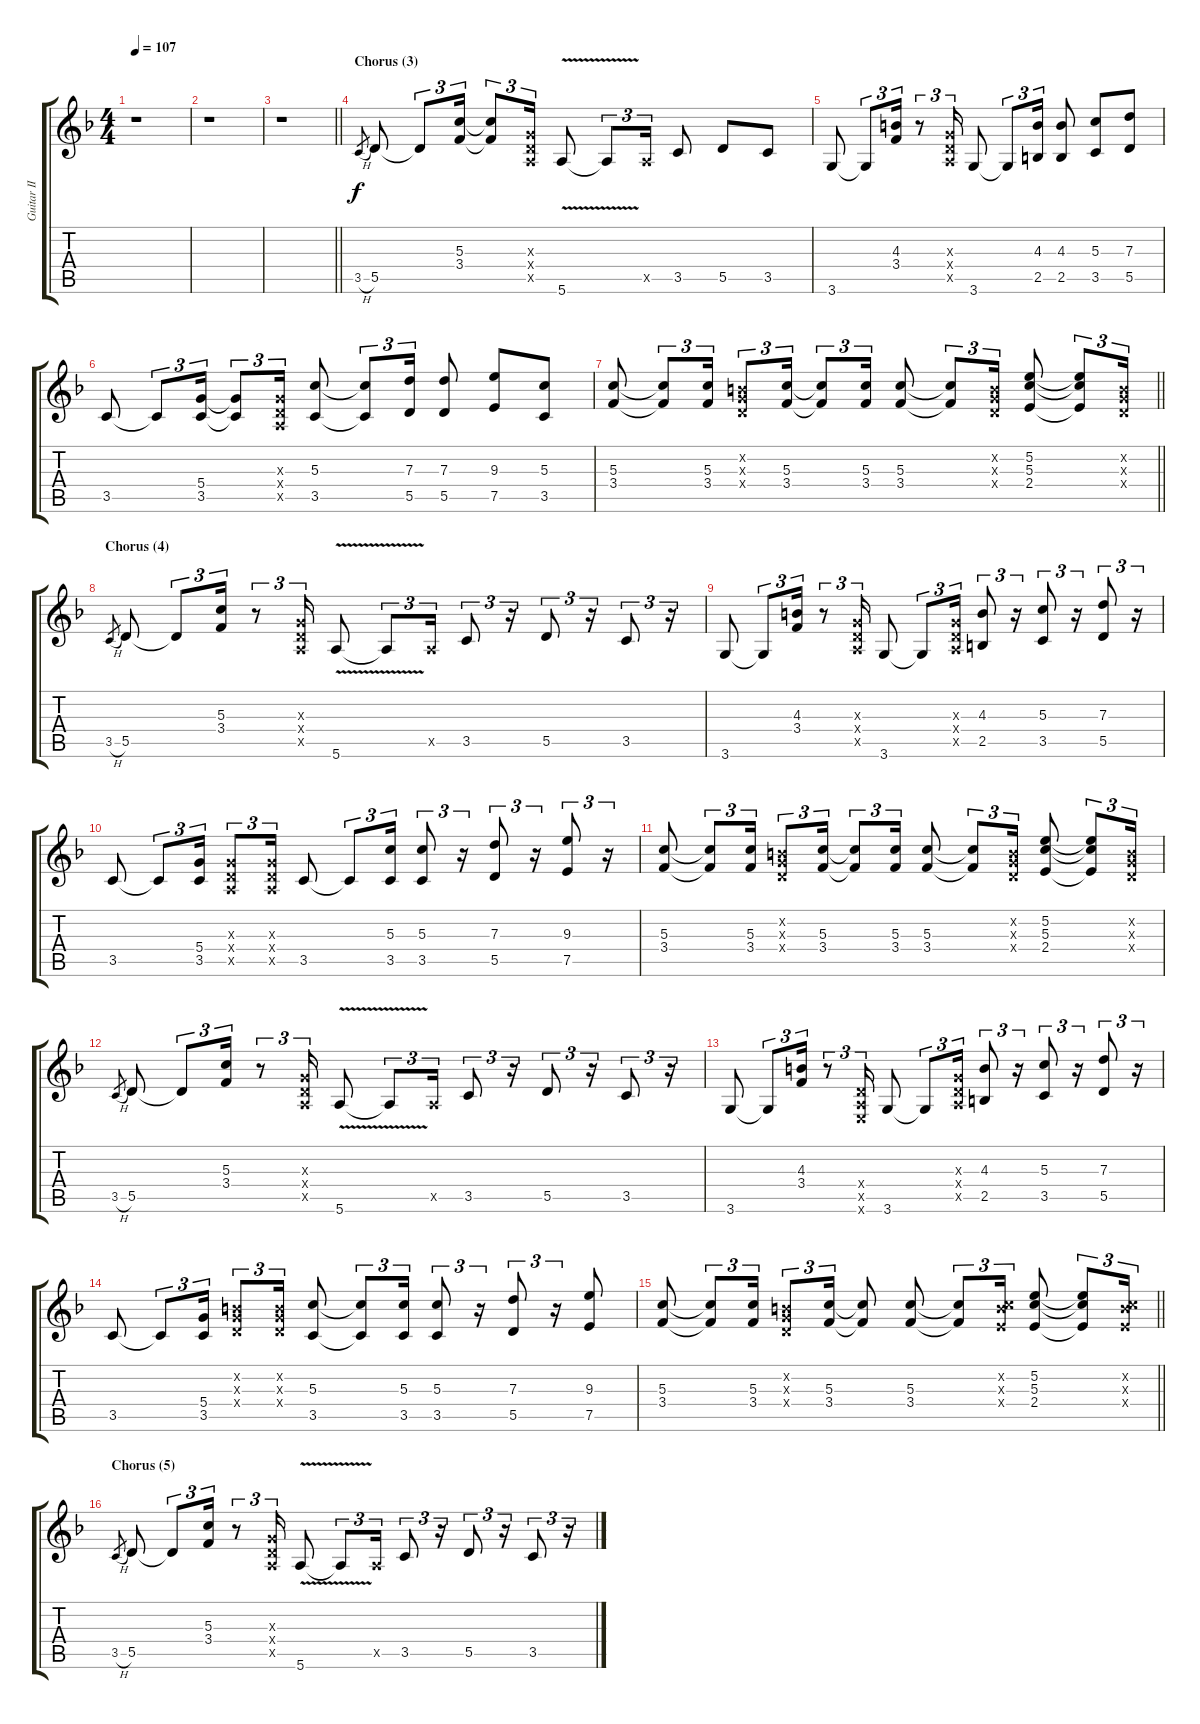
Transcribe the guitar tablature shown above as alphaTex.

\track ("Guitar II (sounding)" "Guitar II ") {instrument distortionguitar}
\staff {score tabs}
\tuning (E4 B3 G3 D3 A2 E2) {hide}
\ts (4 4)
\tempo 107
\clef g2
\ks dminor
r.1{dy f} |
r.1 |
\barLineRight lightlight
r.1 |
\section ("" "Chorus (3)")
3.5{h}.8{gr} 5.5.8 5.5{t}.8{tu (3 2)} (5.3 3.4).16{tu (3 2)} (5.3{t} 3.4{t}).8{tu (3 2)} (0.3{x} 0.4{x} 0.5{x}).16{tu (3 2)} 5.6{v}.8 5.6{t}.8{tu (3 2)} 0.5{x}.16{tu (3 2)} 3.5.8 5.5.8 3.5.8 |
3.6.8 3.6{t}.8{tu (3 2)} (4.3 3.4).16{tu (3 2)} r.8{tu (3 2)} (0.3{x} 0.4{x} 0.5{x}).16{tu (3 2)} 3.6.8 3.6{t}.8{tu (3 2)} (4.3 2.5).16{tu (3 2)} (4.3 2.5).8 (5.3 3.5).8 (7.3 5.5).8 |
3.5.8 3.5{t}.8{tu (3 2)} (5.4 3.5).16{tu (3 2)} (5.4{t} 3.5{t}).8{tu (3 2)} (0.3{x} 0.4{x} 0.5{x}).16{tu (3 2)} (5.3 3.5).8 (5.3{t} 3.5{t}).8{tu (3 2)} (7.3 5.5).16{tu (3 2)} (7.3 5.5).8 (9.3 7.5).8 (5.3 3.5).8 |
\barLineRight lightlight
(5.3 3.4).8 (5.3{t} 3.4{t}).8{tu (3 2)} (5.3 3.4).16{tu (3 2)} (0.2{x} 0.3{x} 0.4{x}).8{tu (3 2)} (5.3 3.4).16{tu (3 2)} (5.3{t} 3.4{t}).8{tu (3 2)} (5.3 3.4).16{tu (3 2)} (5.3 3.4).8 (5.3{t} 3.4{t}).8{tu (3 2)} (0.2{x} 0.3{x} 0.4{x}).16{tu (3 2)} (5.2 5.3 2.4).8 (5.2{t} 5.3{t} 2.4{t}).8{tu (3 2)} (0.2{x} 0.3{x} 0.4{x}).16{tu (3 2)} |
\section ("" "Chorus (4)")
3.5{h}.8{gr} 5.5.8 5.5{t}.8{tu (3 2)} (5.3 3.4).16{tu (3 2)} r.8{tu (3 2)} (0.3{x} 0.4{x} 0.5{x}).16{tu (3 2)} 5.6{v}.8 5.6{t}.8{tu (3 2)} 0.5{x}.16{tu (3 2)} 3.5.8{tu (3 2)} r.16{tu (3 2)} 5.5.8{tu (3 2)} r.16{tu (3 2)} 3.5.8{tu (3 2)} r.16{tu (3 2)} |
3.6.8 3.6{t}.8{tu (3 2)} (4.3 3.4).16{tu (3 2)} r.8{tu (3 2)} (0.3{x} 0.4{x} 0.5{x}).16{tu (3 2)} 3.6.8 3.6{t}.8{tu (3 2)} (0.3{x} 0.4{x} 0.5{x}).16{tu (3 2)} (4.3 2.5).8{tu (3 2)} r.16{tu (3 2)} (5.3 3.5).8{tu (3 2)} r.16{tu (3 2)} (7.3 5.5).8{tu (3 2)} r.16{tu (3 2)} |
3.5.8 3.5{t}.8{tu (3 2)} (5.4 3.5).16{tu (3 2)} (0.3{x} 0.4{x} 0.5{x}).8{tu (3 2)} (0.3{x} 0.4{x} 0.5{x}).16{tu (3 2)} 3.5.8 3.5{t}.8{tu (3 2)} (5.3 3.5).16{tu (3 2)} (5.3 3.5).8{tu (3 2)} r.16{tu (3 2)} (7.3 5.5).8{tu (3 2)} r.16{tu (3 2)} (9.3 7.5).8{tu (3 2)} r.16{tu (3 2)} |
(5.3 3.4).8 (5.3{t} 3.4{t}).8{tu (3 2)} (5.3 3.4).16{tu (3 2)} (0.2{x} 0.3{x} 0.4{x}).8{tu (3 2)} (5.3 3.4).16{tu (3 2)} (5.3{t} 3.4{t}).8{tu (3 2)} (5.3 3.4).16{tu (3 2)} (5.3 3.4).8 (5.3{t} 3.4{t}).8{tu (3 2)} (0.2{x} 0.3{x} 0.4{x}).16{tu (3 2)} (5.2 5.3 2.4).8 (5.2{t} 5.3{t} 2.4{t}).8{tu (3 2)} (0.2{x} 0.3{x} 0.4{x}).16{tu (3 2)} |
3.5{h}.8{gr} 5.5.8 5.5{t}.8{tu (3 2)} (5.3 3.4).16{tu (3 2)} r.8{tu (3 2)} (0.3{x} 0.4{x} 0.5{x}).16{tu (3 2)} 5.6{v}.8 5.6{t}.8{tu (3 2)} 0.5{x}.16{tu (3 2)} 3.5.8{tu (3 2)} r.16{tu (3 2)} 5.5.8{tu (3 2)} r.16{tu (3 2)} 3.5.8{tu (3 2)} r.16{tu (3 2)} |
3.6.8 3.6{t}.8{tu (3 2)} (4.3 3.4).16{tu (3 2)} r.8{tu (3 2)} (0.4{x} 0.5{x} 0.6{x}).16{tu (3 2)} 3.6.8 3.6{t}.8{tu (3 2)} (0.3{x} 0.4{x} 0.5{x}).16{tu (3 2)} (4.3 2.5).8{tu (3 2)} r.16{tu (3 2)} (5.3 3.5).8{tu (3 2)} r.16{tu (3 2)} (7.3 5.5).8{tu (3 2)} r.16{tu (3 2)} |
3.5.8 3.5{t}.8{tu (3 2)} (5.4 3.5).16{tu (3 2)} (0.2{x} 0.3{x} 0.4{x}).8{tu (3 2)} (0.2{x} 0.3{x} 0.4{x}).16{tu (3 2)} (5.3 3.5).8 (5.3{t} 3.5{t}).8{tu (3 2)} (5.3 3.5).16{tu (3 2)} (5.3 3.5).8{tu (3 2)} r.16{tu (3 2)} (7.3 5.5).8{tu (3 2)} r.16{tu (3 2)} (9.3 7.5).8 |
\barLineRight lightlight
(5.3 3.4).8 (5.3{t} 3.4{t}).8{tu (3 2)} (5.3 3.4).16{tu (3 2)} (0.2{x} 0.3{x} 0.4{x}).8{tu (3 2)} (5.3 3.4).16{tu (3 2)} (5.3{t} 3.4{t}).8 (5.3 3.4).8 (5.3{t} 3.4{t}).8{tu (3 2)} (0.2{x} 5.3{x} 2.4{x}).16{tu (3 2)} (5.2 5.3 2.4).8 (5.2{t} 5.3{t} 2.4{t}).8{tu (3 2)} (0.2{x} 5.3{x} 2.4{x}).16{tu (3 2)} |
\section ("" "Chorus (5)")
3.5{h}.8{gr} 5.5.8 5.5{t}.8{tu (3 2)} (5.3 3.4).16{tu (3 2)} r.8{tu (3 2)} (0.3{x} 0.4{x} 0.5{x}).16{tu (3 2)} 5.6{v}.8 5.6{t}.8{tu (3 2)} 0.5{x}.16{tu (3 2)} 3.5.8{tu (3 2)} r.16{tu (3 2)} 5.5.8{tu (3 2)} r.16{tu (3 2)} 3.5.8{tu (3 2)} r.16{tu (3 2)}
